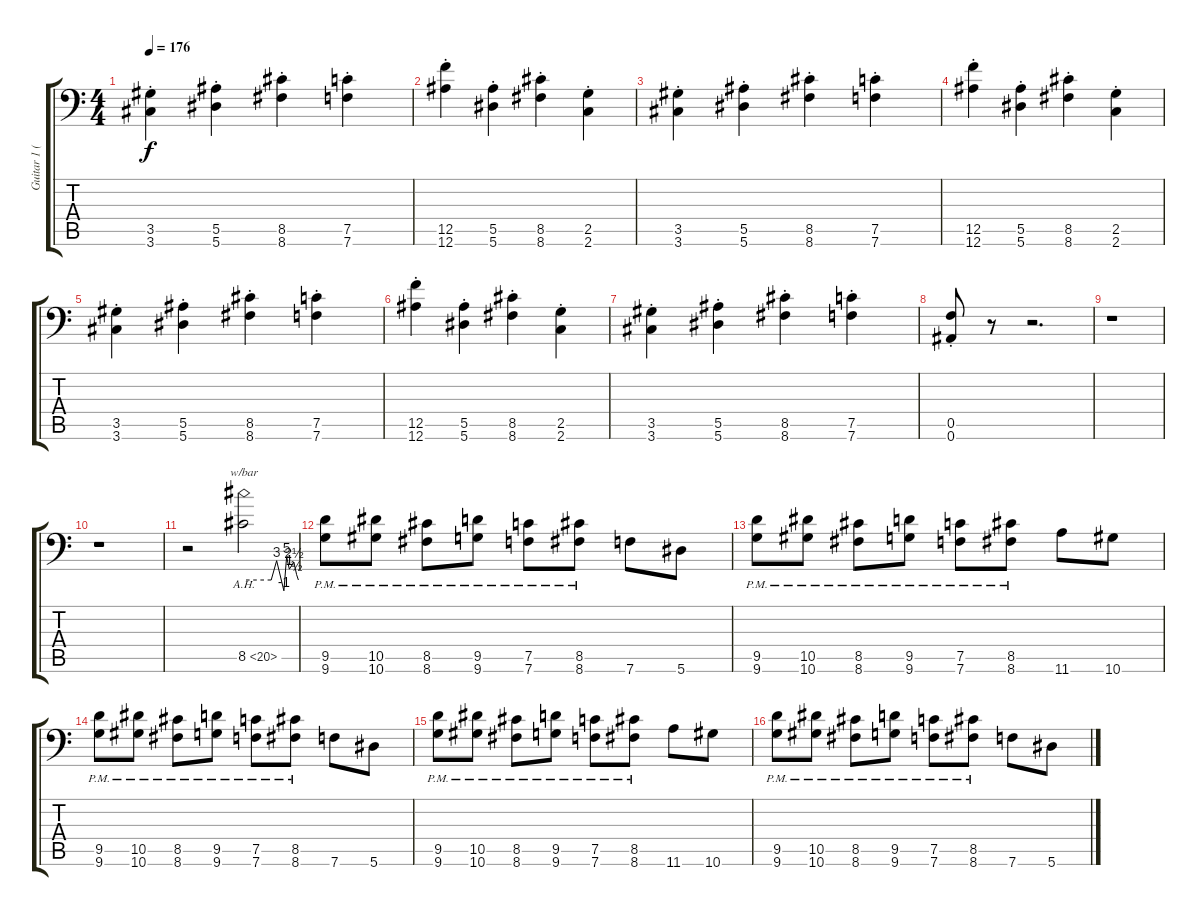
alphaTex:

\track ("Guitar 1 (Left)" "Guitar 1 (") {instrument distortionguitar}
\staff {score tabs}
\tuning (C4 G3 Eb3 Bb2 F2 Bb1) {hide}
\ts (4 4)
\tempo 176
\clef f4
\ks c
(3.5{st} 3.6{st}).4{dy f} (5.5{st} 5.6{st}).4 (8.5{st} 8.6{st}).4 (7.5{st} 7.6{st}).4 |
(12.5{st} 12.6{st}).4 (5.5{st} 5.6{st}).4 (8.5{st} 8.6{st}).4 (2.5{st} 2.6{st}).4 |
(3.5{st} 3.6{st}).4 (5.5{st} 5.6{st}).4 (8.5{st} 8.6{st}).4 (7.5{st} 7.6{st}).4 |
(12.5{st} 12.6{st}).4 (5.5{st} 5.6{st}).4 (8.5{st} 8.6{st}).4 (2.5{st} 2.6{st}).4 |
(3.5{st} 3.6{st}).4 (5.5{st} 5.6{st}).4 (8.5{st} 8.6{st}).4 (7.5{st} 7.6{st}).4 |
(12.5{st} 12.6{st}).4 (5.5{st} 5.6{st}).4 (8.5{st} 8.6{st}).4 (2.5{st} 2.6{st}).4 |
(3.5{st} 3.6{st}).4 (5.5{st} 5.6{st}).4 (8.5{st} 8.6{st}).4 (7.5{st} 7.6{st}).4 |
(0.5{st} 0.6{st}).8 r.8 r.2{d} |
r.1 |
r.1 |
r.2 8.5{ah 12}.2{tbe (custom default 0 0 30 0 36 12 44 -4 47 20 50 4 55 10 58 2 60 0)} |
(9.5{pm} 9.6{pm}).8 (10.5{pm} 10.6{pm}).8 (8.5{pm} 8.6{pm}).8 (9.5{pm} 9.6{pm}).8 (7.5{pm} 7.6{pm}).8 (8.5{pm} 8.6{pm}).8 7.6.8 5.6.8 |
(9.5{pm} 9.6{pm}).8 (10.5{pm} 10.6{pm}).8 (8.5{pm} 8.6{pm}).8 (9.5{pm} 9.6{pm}).8 (7.5{pm} 7.6{pm}).8 (8.5{pm} 8.6{pm}).8 11.6.8 10.6.8 |
(9.5{pm} 9.6{pm}).8 (10.5{pm} 10.6{pm}).8 (8.5{pm} 8.6{pm}).8 (9.5{pm} 9.6{pm}).8 (7.5{pm} 7.6{pm}).8 (8.5{pm} 8.6{pm}).8 7.6.8 5.6.8 |
(9.5{pm} 9.6{pm}).8 (10.5{pm} 10.6{pm}).8 (8.5{pm} 8.6{pm}).8 (9.5{pm} 9.6{pm}).8 (7.5{pm} 7.6{pm}).8 (8.5{pm} 8.6{pm}).8 11.6.8 10.6.8 |
(9.5{pm} 9.6{pm}).8 (10.5{pm} 10.6{pm}).8 (8.5{pm} 8.6{pm}).8 (9.5{pm} 9.6{pm}).8 (7.5{pm} 7.6{pm}).8 (8.5{pm} 8.6{pm}).8 7.6.8 5.6.8
